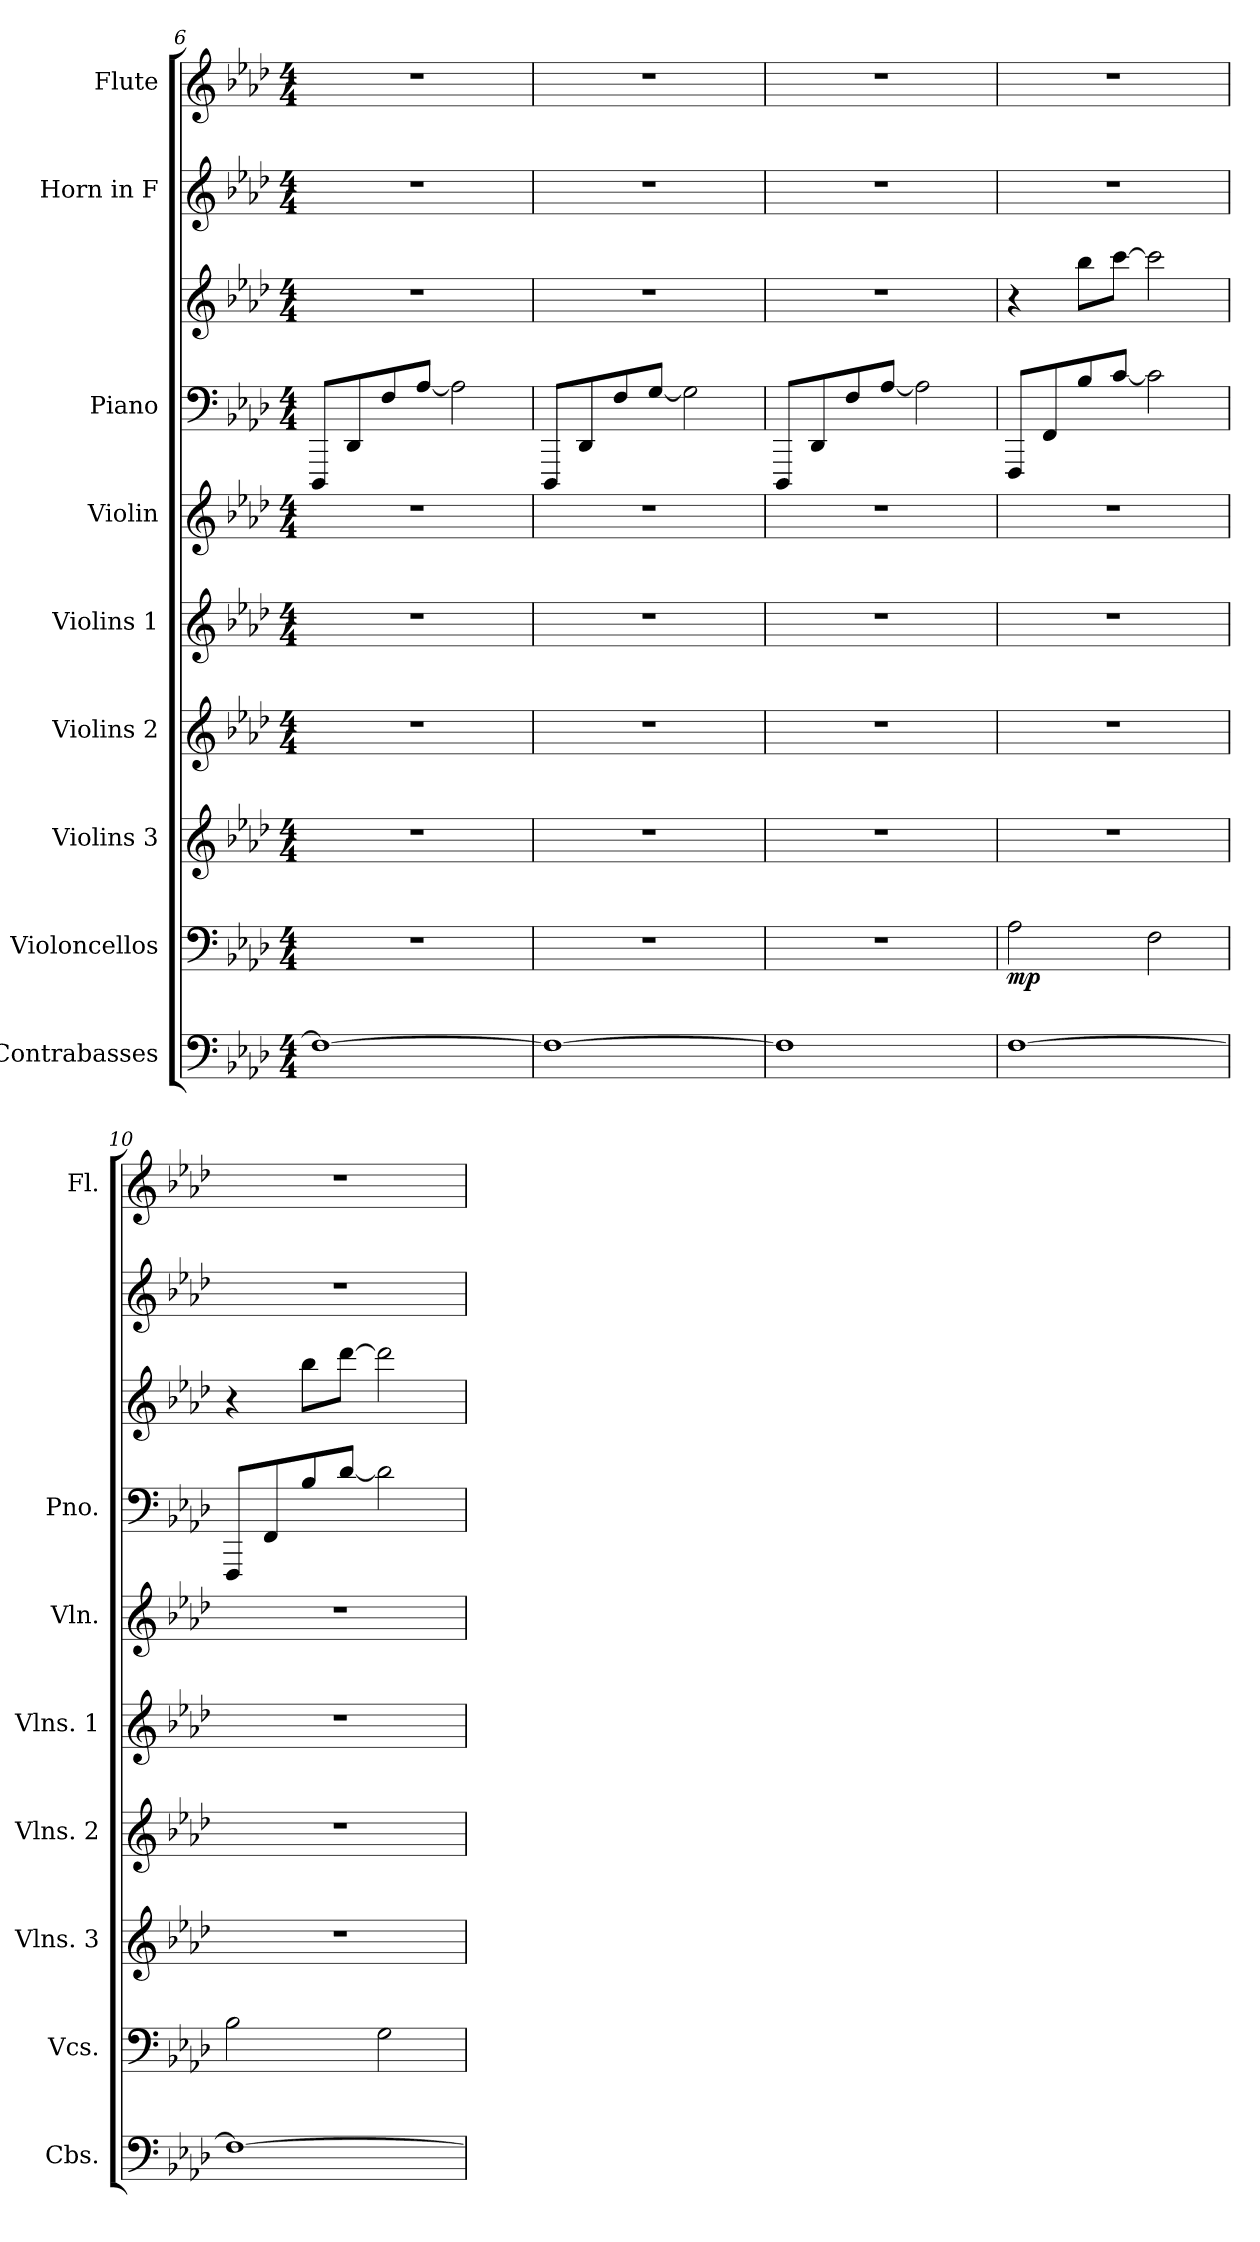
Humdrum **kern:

**kern	**kern	**dynam	**kern	**kern	**kern	**kern	**kern	**kern	**kern	**kern
*part9	*part8	*part8	*part7	*part6	*part5	*part4	*part3	*part3	*part2	*part1
*staff10	*staff9	*staff9	*staff8	*staff7	*staff6	*staff5	*staff4	*staff3	*staff2	*staff1
*I"Contrabasses	*I"Violoncellos	*	*I"Violins 3	*I"Violins 2	*I"Violins 1	*I"Violin	*I"Piano	*	*I"Horn in F	*I"Flute
*I'Cbs.	*I'Vcs.	*	*I'Vlns. 3	*I'Vlns. 2	*I'Vlns. 1	*I'Vln.	*I'Pno.	*	*	*I'Fl.
*clefF4	*clefF4	*	*clefG2	*clefG2	*clefG2	*clefG2	*clefF4	*clefG2	*clefG2	*clefG2
*ITrd7c12	*	*	*	*	*	*	*	*	*ITrd4c7	*
*k[b-e-a-d-]	*k[b-e-a-d-]	*	*k[b-e-a-d-]	*k[b-e-a-d-]	*k[b-e-a-d-]	*k[b-e-a-d-]	*k[b-e-a-d-]	*k[b-e-a-d-]	*k[b-e-a-d-g-]	*k[b-e-a-d-]
*M4/4	*M4/4	*	*M4/4	*M4/4	*M4/4	*M4/4	*M4/4	*M4/4	*M4/4	*M4/4
=6	=6	=6	=6	=6	=6	=6	=6	=6	=6	=6
1FF_	1r	.	1r	1r	1r	1r	8DDD-/L	1r	1r	1r
.	.	.	.	.	.	.	8DD-/	.	.	.
.	.	.	.	.	.	.	8F/	.	.	.
.	.	.	.	.	.	.	[8A-/J	.	.	.
.	.	.	.	.	.	.	2A-\]	.	.	.
=7	=7	=7	=7	=7	=7	=7	=7	=7	=7	=7
1FF_	1r	.	1r	1r	1r	1r	8DDD-/L	1r	1r	1r
.	.	.	.	.	.	.	8DD-/	.	.	.
.	.	.	.	.	.	.	8F/	.	.	.
.	.	.	.	.	.	.	[8G/J	.	.	.
.	.	.	.	.	.	.	2G\]	.	.	.
=8	=8	=8	=8	=8	=8	=8	=8	=8	=8	=8
1FF]	1r	.	1r	1r	1r	1r	8DDD-/L	1r	1r	1r
.	.	.	.	.	.	.	8DD-/	.	.	.
.	.	.	.	.	.	.	8F/	.	.	.
.	.	.	.	.	.	.	[8A-/J	.	.	.
.	.	.	.	.	.	.	2A-\]	.	.	.
!!LO:LB:g=z
=9	=9	=9	=9	=9	=9	=9	=9	=9	=9	=9
!	!	!LO:DY:b	!	!	!	!	!	!	!	!
[1FF	2A-\	mp	1r	1r	1r	1r	8FFF/L	4r	1r	1r
.	.	.	.	.	.	.	8FF/	.	.	.
.	.	.	.	.	.	.	8B-/	8bb-\L	.	.
.	.	.	.	.	.	.	[8c/J	[8ccc\J	.	.
.	2F\	.	.	.	.	.	2c\]	2ccc\]	.	.
=10	=10	=10	=10	=10	=10	=10	=10	=10	=10	=10
1FF_	2B-\	.	1r	1r	1r	1r	8FFF/L	4r	1r	1r
.	.	.	.	.	.	.	8FF/	.	.	.
.	.	.	.	.	.	.	8B-/	8bb-\L	.	.
.	.	.	.	.	.	.	[8d-/J	[8ddd-\J	.	.
.	2G\	.	.	.	.	.	2d-\]	2ddd-\]	.	.
=	=	=	=	=	=	=	=	=	=	=
*-	*-	*-	*-	*-	*-	*-	*-	*-	*-	*-
